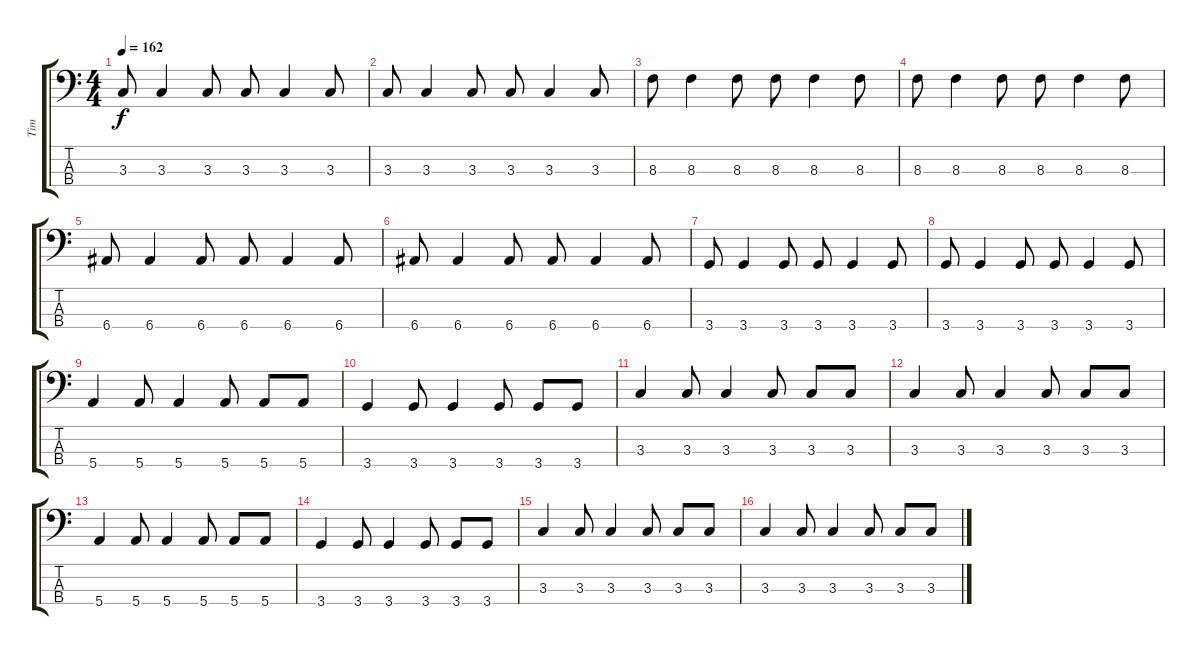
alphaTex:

\track ("Tim" "Tim") {instrument electricbasspick}
\staff {score tabs}
\tuning (G2 D2 A1 E1) {hide}
\ts (4 4)
\tempo 162
\clef f4
\ks c
3.3.8{dy f} 3.3.4 3.3.8 3.3.8 3.3.4 3.3.8 |
3.3.8 3.3.4 3.3.8 3.3.8 3.3.4 3.3.8 |
8.3.8 8.3.4 8.3.8 8.3.8 8.3.4 8.3.8 |
8.3.8 8.3.4 8.3.8 8.3.8 8.3.4 8.3.8 |
6.4.8 6.4.4 6.4.8 6.4.8 6.4.4 6.4.8 |
6.4.8 6.4.4 6.4.8 6.4.8 6.4.4 6.4.8 |
3.4.8 3.4.4 3.4.8 3.4.8 3.4.4 3.4.8 |
3.4.8 3.4.4 3.4.8 3.4.8 3.4.4 3.4.8 |
5.4.4 5.4.8 5.4.4 5.4.8 5.4.8 5.4.8 |
3.4.4 3.4.8 3.4.4 3.4.8 3.4.8 3.4.8 |
3.3.4 3.3.8 3.3.4 3.3.8 3.3.8 3.3.8 |
3.3.4 3.3.8 3.3.4 3.3.8 3.3.8 3.3.8 |
5.4.4 5.4.8 5.4.4 5.4.8 5.4.8 5.4.8 |
3.4.4 3.4.8 3.4.4 3.4.8 3.4.8 3.4.8 |
3.3.4 3.3.8 3.3.4 3.3.8 3.3.8 3.3.8 |
3.3.4 3.3.8 3.3.4 3.3.8 3.3.8 3.3.8
